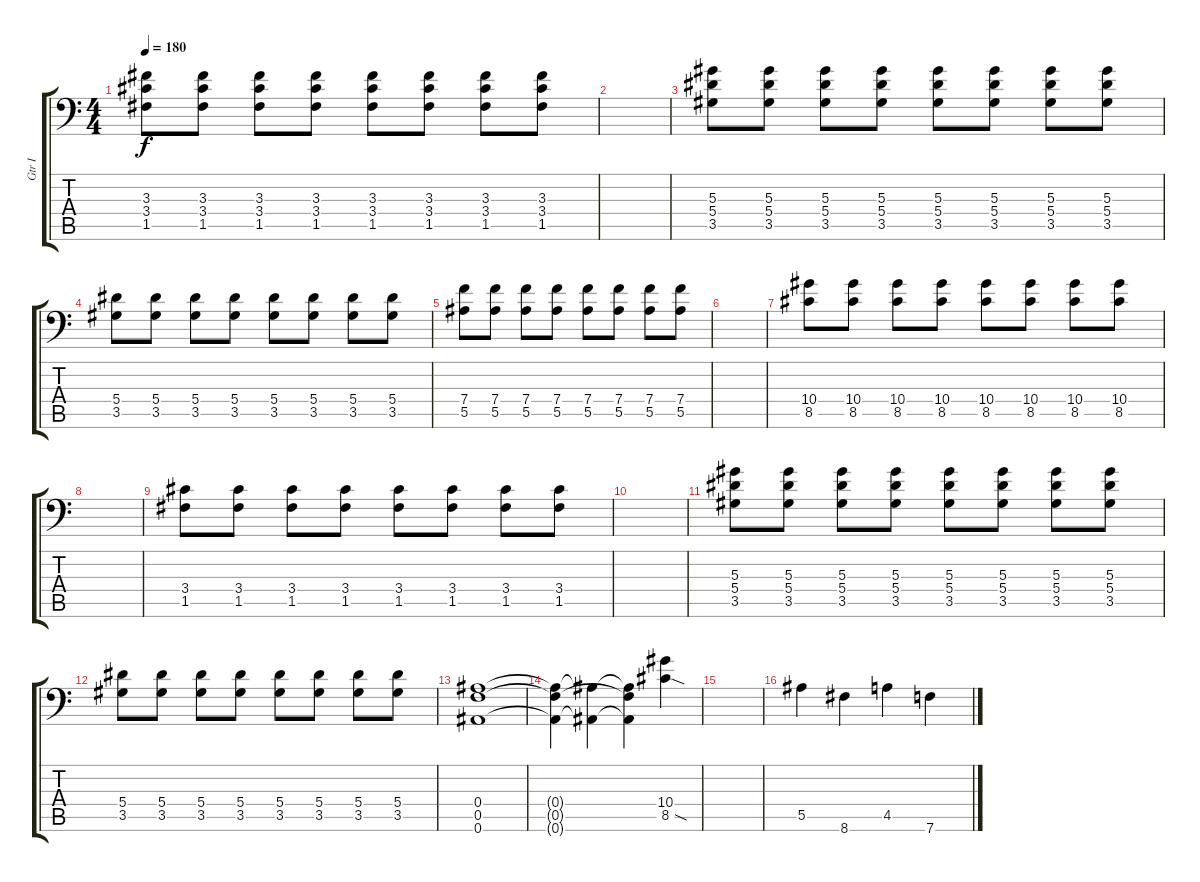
\track ("Gtr I" "Gtr I") {instrument distortionguitar}
\staff {score tabs}
\tuning (C4 G3 Eb3 Bb2 F2 Bb1) {hide}
\ts (4 4)
\tempo 180
\clef f4
\ks c
(3.3 3.4 1.5).8{dy f} (3.3 3.4 1.5).8 (3.3 3.4 1.5).8 (3.3 3.4 1.5).8 (3.3 3.4 1.5).8 (3.3 3.4 1.5).8 (3.3 3.4 1.5).8 (3.3 3.4 1.5).8 |
|
(5.3 5.4 3.5).8 (5.3 5.4 3.5).8 (5.3 5.4 3.5).8 (5.3 5.4 3.5).8 (5.3 5.4 3.5).8 (5.3 5.4 3.5).8 (5.3 5.4 3.5).8 (5.3 5.4 3.5).8 |
(5.4 3.5).8 (5.4 3.5).8 (5.4 3.5).8 (5.4 3.5).8 (5.4 3.5).8 (5.4 3.5).8 (5.4 3.5).8 (5.4 3.5).8 |
(7.4 5.5).8 (7.4 5.5).8 (7.4 5.5).8 (7.4 5.5).8 (7.4 5.5).8 (7.4 5.5).8 (7.4 5.5).8 (7.4 5.5).8 |
|
(10.4 8.5).8 (10.4 8.5).8 (10.4 8.5).8 (10.4 8.5).8 (10.4 8.5).8 (10.4 8.5).8 (10.4 8.5).8 (10.4 8.5).8 |
|
(3.4 1.5).8 (3.4 1.5).8 (3.4 1.5).8 (3.4 1.5).8 (3.4 1.5).8 (3.4 1.5).8 (3.4 1.5).8 (3.4 1.5).8 |
|
(5.3 5.4 3.5).8 (5.3 5.4 3.5).8 (5.3 5.4 3.5).8 (5.3 5.4 3.5).8 (5.3 5.4 3.5).8 (5.3 5.4 3.5).8 (5.3 5.4 3.5).8 (5.3 5.4 3.5).8 |
(5.4 3.5).8 (5.4 3.5).8 (5.4 3.5).8 (5.4 3.5).8 (5.4 3.5).8 (5.4 3.5).8 (5.4 3.5).8 (5.4 3.5).8 |
(0.4 0.5 0.6).1 |
(0.4{t} 0.5{t} 0.6{t}).4 (0.4{t} 0.6{t}).4 (0.4{t} 0.5{t} 0.6{t}).4 (10.4 8.5{sod}).4 |
|
5.5.4 8.6.4 4.5.4 7.6.4
